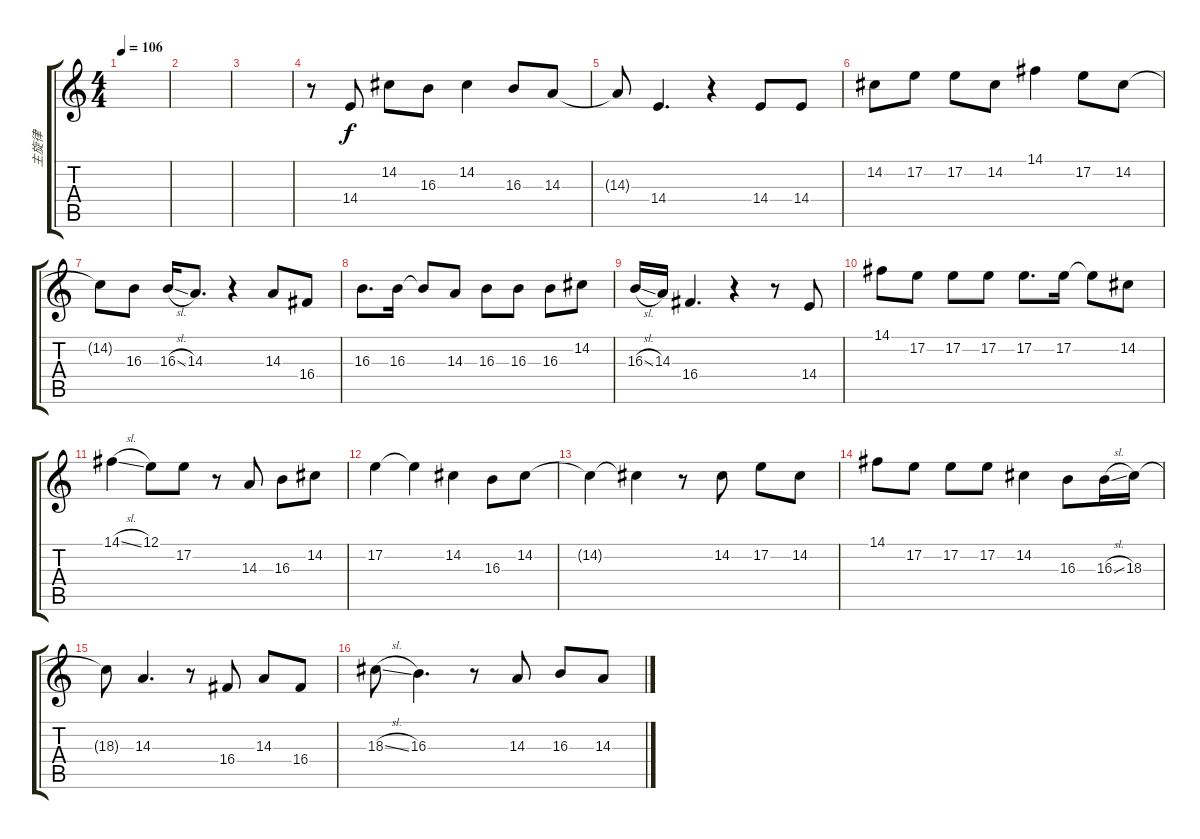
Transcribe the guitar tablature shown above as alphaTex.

\track ("主旋律" "主旋律") {instrument panflute}
\staff {score tabs}
\tuning (E4 B3 G3 D3 A2 E2) {hide}
\ts (4 4)
\tempo 106
\clef g2
\ks c
|
|
|
r.8 14.4.8 14.2.8 16.3.8 14.2.4 16.3.8 14.3.8 |
14.3{t}.8 14.4.4{d} r.4 14.4.8 14.4.8 |
14.2.8 17.2.8 17.2.8 14.2.8 14.1.4 17.2.8 14.2.8 |
14.2{t}.8 16.3.8 16.3{sl}.16 14.3.8{d} r.4 14.3.8 16.4.8 |
16.3.8{d} 16.3.16 16.3{t}.8 14.3.8 16.3.8 16.3.8 16.3.8 14.2.8 |
16.3{sl}.16 14.3.16 16.4.4{d} r.4 r.8 14.4.8 |
14.1.8 17.2.8 17.2.8 17.2.8 17.2.8{d} 17.2.16 17.2{t}.8 14.2.8 |
14.1{sl}.4 12.1.8 17.2.8 r.8 14.3.8 16.3.8 14.2.8 |
17.2.4 17.2{t}.4 14.2.4 16.3.8 14.2.8 |
14.2{t}.4 14.2{t}.4 r.8 14.2.8 17.2.8 14.2.8 |
14.1.8 17.2.8 17.2.8 17.2.8 14.2.4 16.3.8 16.3{sl}.16 18.3.16 |
18.3{t}.8 14.3.4{d} r.8 16.4.8 14.3.8 16.4.8 |
18.3{sl}.8 16.3.4{d} r.8 14.3.8 16.3.8 14.3.8
